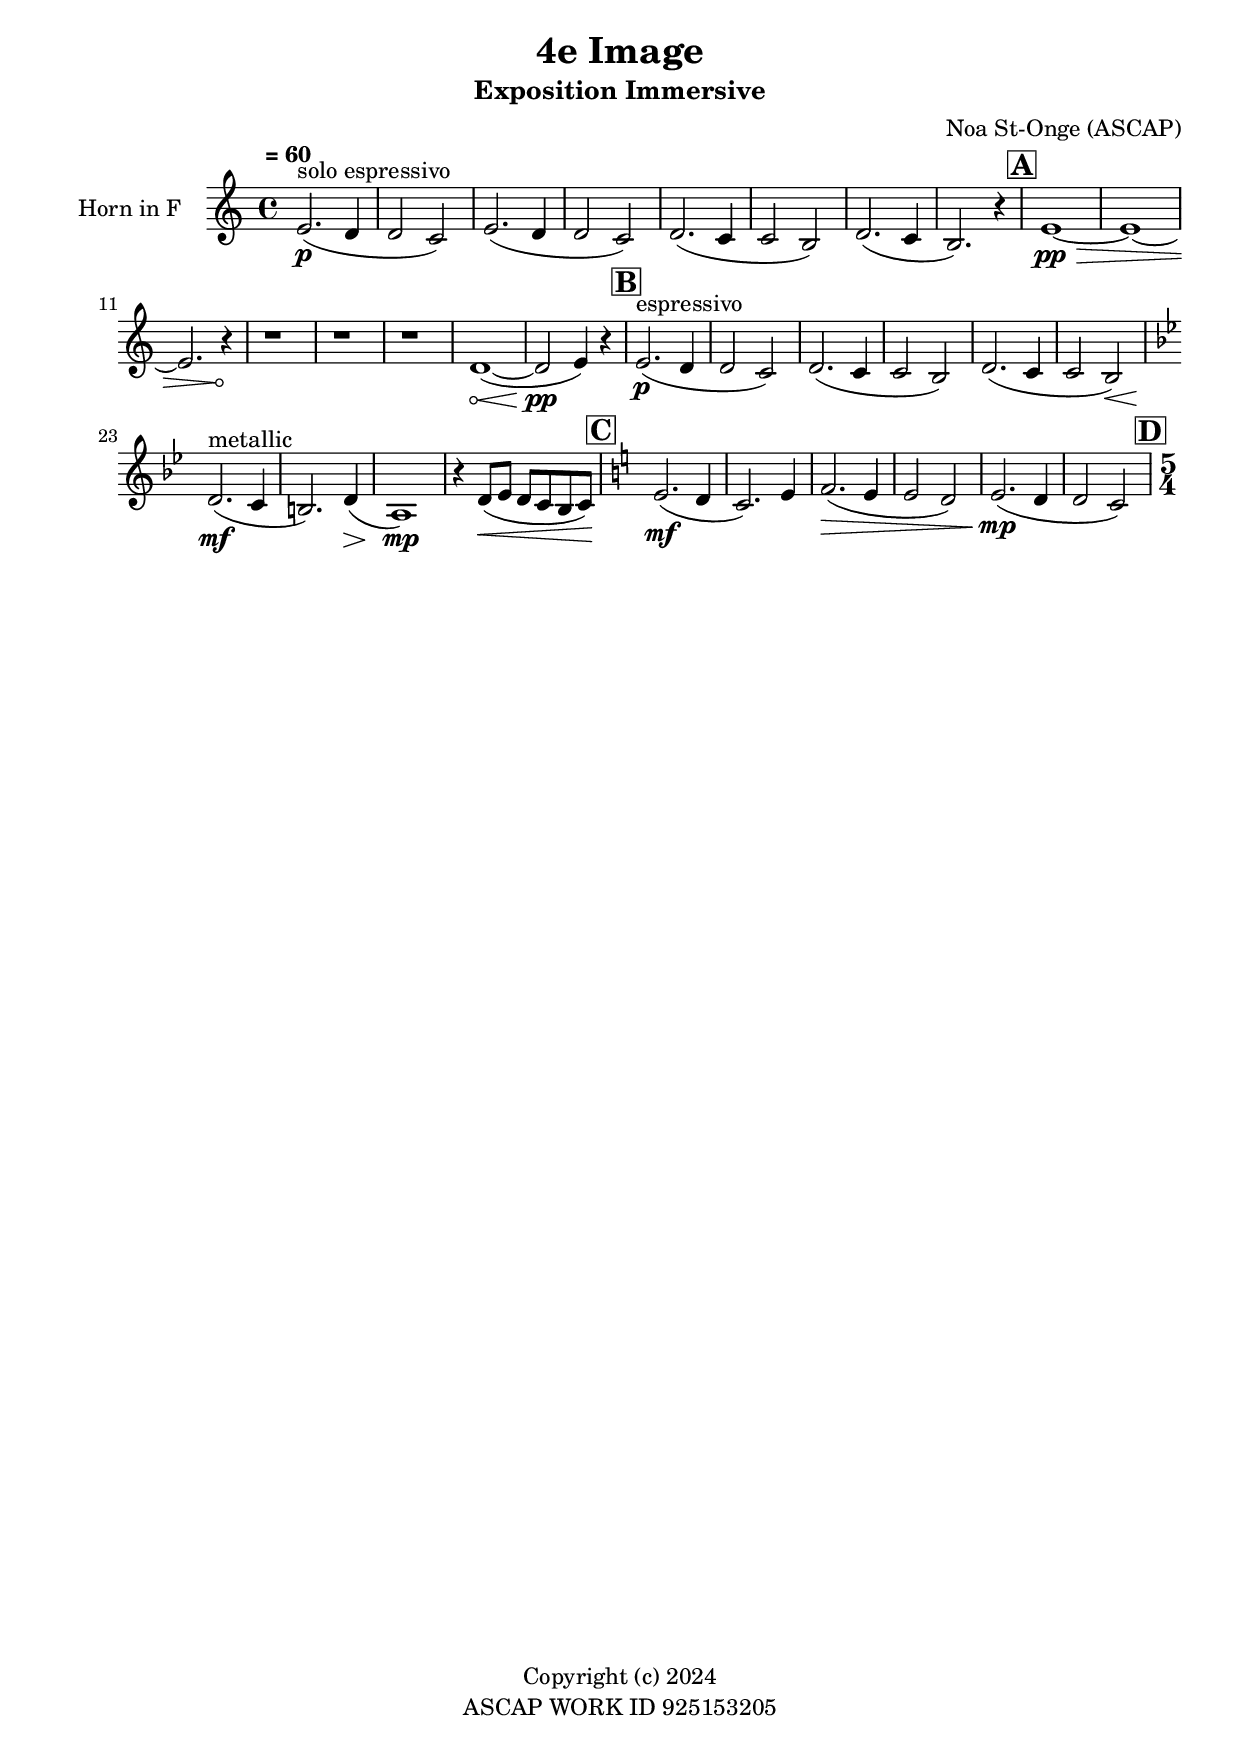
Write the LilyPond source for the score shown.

hornF = \relative c' {
  \time 4/4
  \tempo " = 60"
  \key f \major

  \set Score.rehearsalMarkFormatter = #format-mark-box-alphabet

  a2.\p^"solo espressivo"( g4 g2 f2)
  a2.( g4 g2 f2)
  g2.( f4 f2 e2)
  g2.( f4 e2.) r4

  %%%%% A %%%%%
  \mark \default
  \once \override Hairpin.circled-tip = ##t
  a1\>\pp ~ a1 ~ a2.

  r4\! \repeat unfold 3 {r1}

  \once \override Hairpin.circled-tip = ##t
  g1\<( ~ g2\!\pp a4) r4

  %%%%% B %%%%%
  \mark \default
  a2.\p^"espressivo"( g4 g2 f2)
  g2. (f4 f2 e2)
  g2. (f4 f2 e2\<)

  \key ees \major
  g2.\!\mf^"metallic"( f4 e2.) g4(\> d1)\mp

  r4 g8(\< aes8 g8 f8 ees8 f8)

  %%%%% C %%%%%
  \mark \default
  \key f \major
  a2.\mf( g4 f2.) a4
  bes2.(\> a4 a2 g2)
  a2.(\mp g4 g2 f2)

  %%%%% D %%%%%
  \mark \default
  \time 5/4
}

hornFPart = \new Staff \with {
  instrumentName = "Horn in F"
  shortInstrumentName = "Hn.F."
  midiInstrument = "french horn"
} \hornF

hornFBookPart = \new Staff \with {
  instrumentName = "Horn in F"
  shortInstrumentName = ""
  midiInstrument = "french horn"
} \hornF

\book {
  \bookOutputName "Horn"
  \header {
  title = "4e Image"
  subtitle = "Exposition Immersive"
  composer = "Noa St-Onge (ASCAP)"
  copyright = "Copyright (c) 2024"
  % Remove default LilyPond tagline
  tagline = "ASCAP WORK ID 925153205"
}
  \score {
    <<
      \transpose f, c \hornFBookPart
    >>
    \layout {
      indent = 25
      short-indent = 10
    }

    \midi {
      \tempo 4=60
    }
  }
}